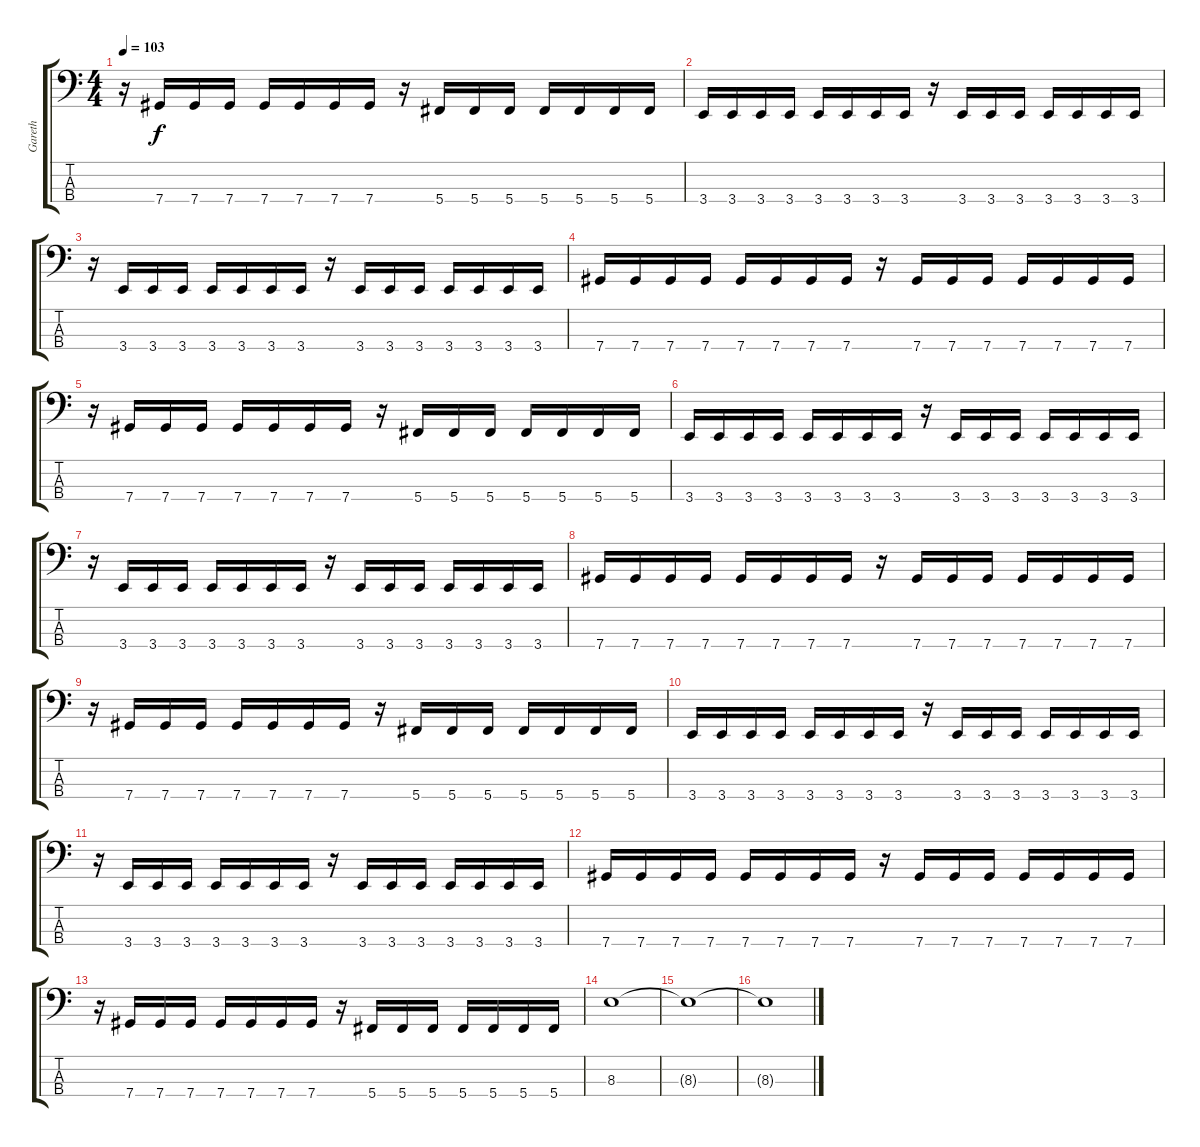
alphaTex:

\track ("Gareth" "Gareth") {instrument electricbassfinger}
\staff {score tabs}
\tuning (Gb2 Db2 Ab1 Db1) {hide}
\ts (4 4)
\tempo 103
\clef f4
\ks c
r.16{dy f} 7.4.16 7.4.16 7.4.16 7.4.16 7.4.16 7.4.16 7.4.16 r.16 5.4.16 5.4.16 5.4.16 5.4.16 5.4.16 5.4.16 5.4.16 |
3.4.16 3.4.16 3.4.16 3.4.16 3.4.16 3.4.16 3.4.16 3.4.16 r.16 3.4.16 3.4.16 3.4.16 3.4.16 3.4.16 3.4.16 3.4.16 |
r.16 3.4.16 3.4.16 3.4.16 3.4.16 3.4.16 3.4.16 3.4.16 r.16 3.4.16 3.4.16 3.4.16 3.4.16 3.4.16 3.4.16 3.4.16 |
7.4.16 7.4.16 7.4.16 7.4.16 7.4.16 7.4.16 7.4.16 7.4.16 r.16 7.4.16 7.4.16 7.4.16 7.4.16 7.4.16 7.4.16 7.4.16 |
r.16 7.4.16 7.4.16 7.4.16 7.4.16 7.4.16 7.4.16 7.4.16 r.16 5.4.16 5.4.16 5.4.16 5.4.16 5.4.16 5.4.16 5.4.16 |
3.4.16 3.4.16 3.4.16 3.4.16 3.4.16 3.4.16 3.4.16 3.4.16 r.16 3.4.16 3.4.16 3.4.16 3.4.16 3.4.16 3.4.16 3.4.16 |
r.16 3.4.16 3.4.16 3.4.16 3.4.16 3.4.16 3.4.16 3.4.16 r.16 3.4.16 3.4.16 3.4.16 3.4.16 3.4.16 3.4.16 3.4.16 |
7.4.16 7.4.16 7.4.16 7.4.16 7.4.16 7.4.16 7.4.16 7.4.16 r.16 7.4.16 7.4.16 7.4.16 7.4.16 7.4.16 7.4.16 7.4.16 |
r.16 7.4.16 7.4.16 7.4.16 7.4.16 7.4.16 7.4.16 7.4.16 r.16 5.4.16 5.4.16 5.4.16 5.4.16 5.4.16 5.4.16 5.4.16 |
3.4.16 3.4.16 3.4.16 3.4.16 3.4.16 3.4.16 3.4.16 3.4.16 r.16 3.4.16 3.4.16 3.4.16 3.4.16 3.4.16 3.4.16 3.4.16 |
r.16 3.4.16 3.4.16 3.4.16 3.4.16 3.4.16 3.4.16 3.4.16 r.16 3.4.16 3.4.16 3.4.16 3.4.16 3.4.16 3.4.16 3.4.16 |
7.4.16 7.4.16 7.4.16 7.4.16 7.4.16 7.4.16 7.4.16 7.4.16 r.16 7.4.16 7.4.16 7.4.16 7.4.16 7.4.16 7.4.16 7.4.16 |
r.16 7.4.16 7.4.16 7.4.16 7.4.16 7.4.16 7.4.16 7.4.16 r.16 5.4.16 5.4.16 5.4.16 5.4.16 5.4.16 5.4.16 5.4.16 |
8.3.1{volume 2} |
8.3{t}.1 |
8.3{t}.1
